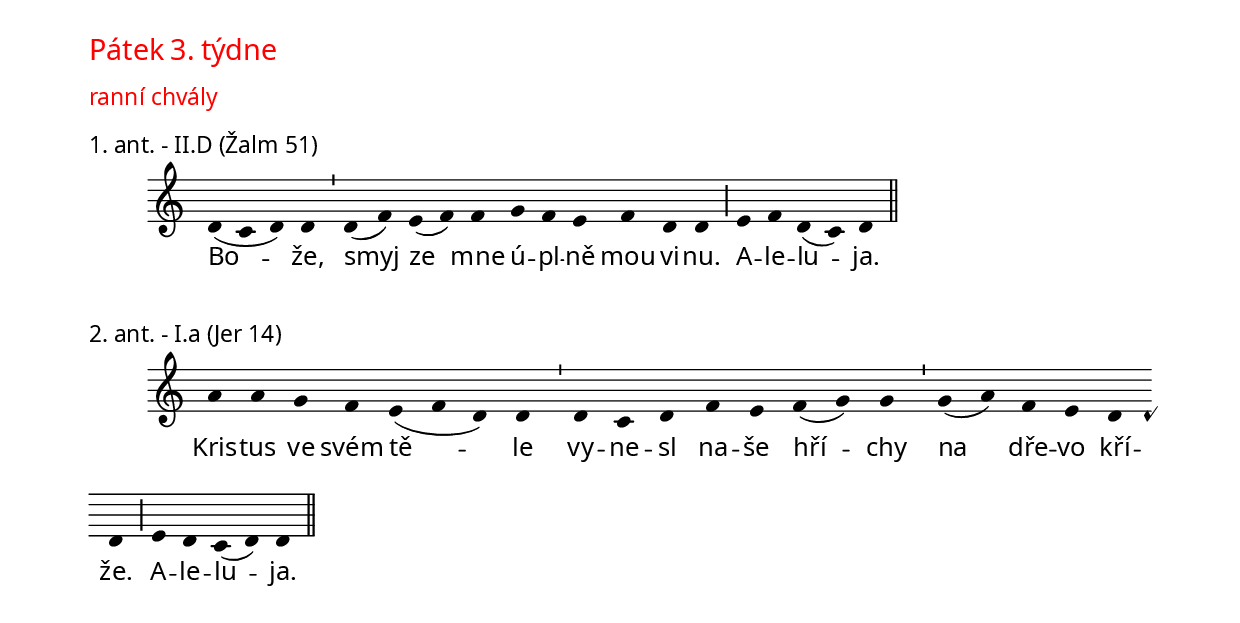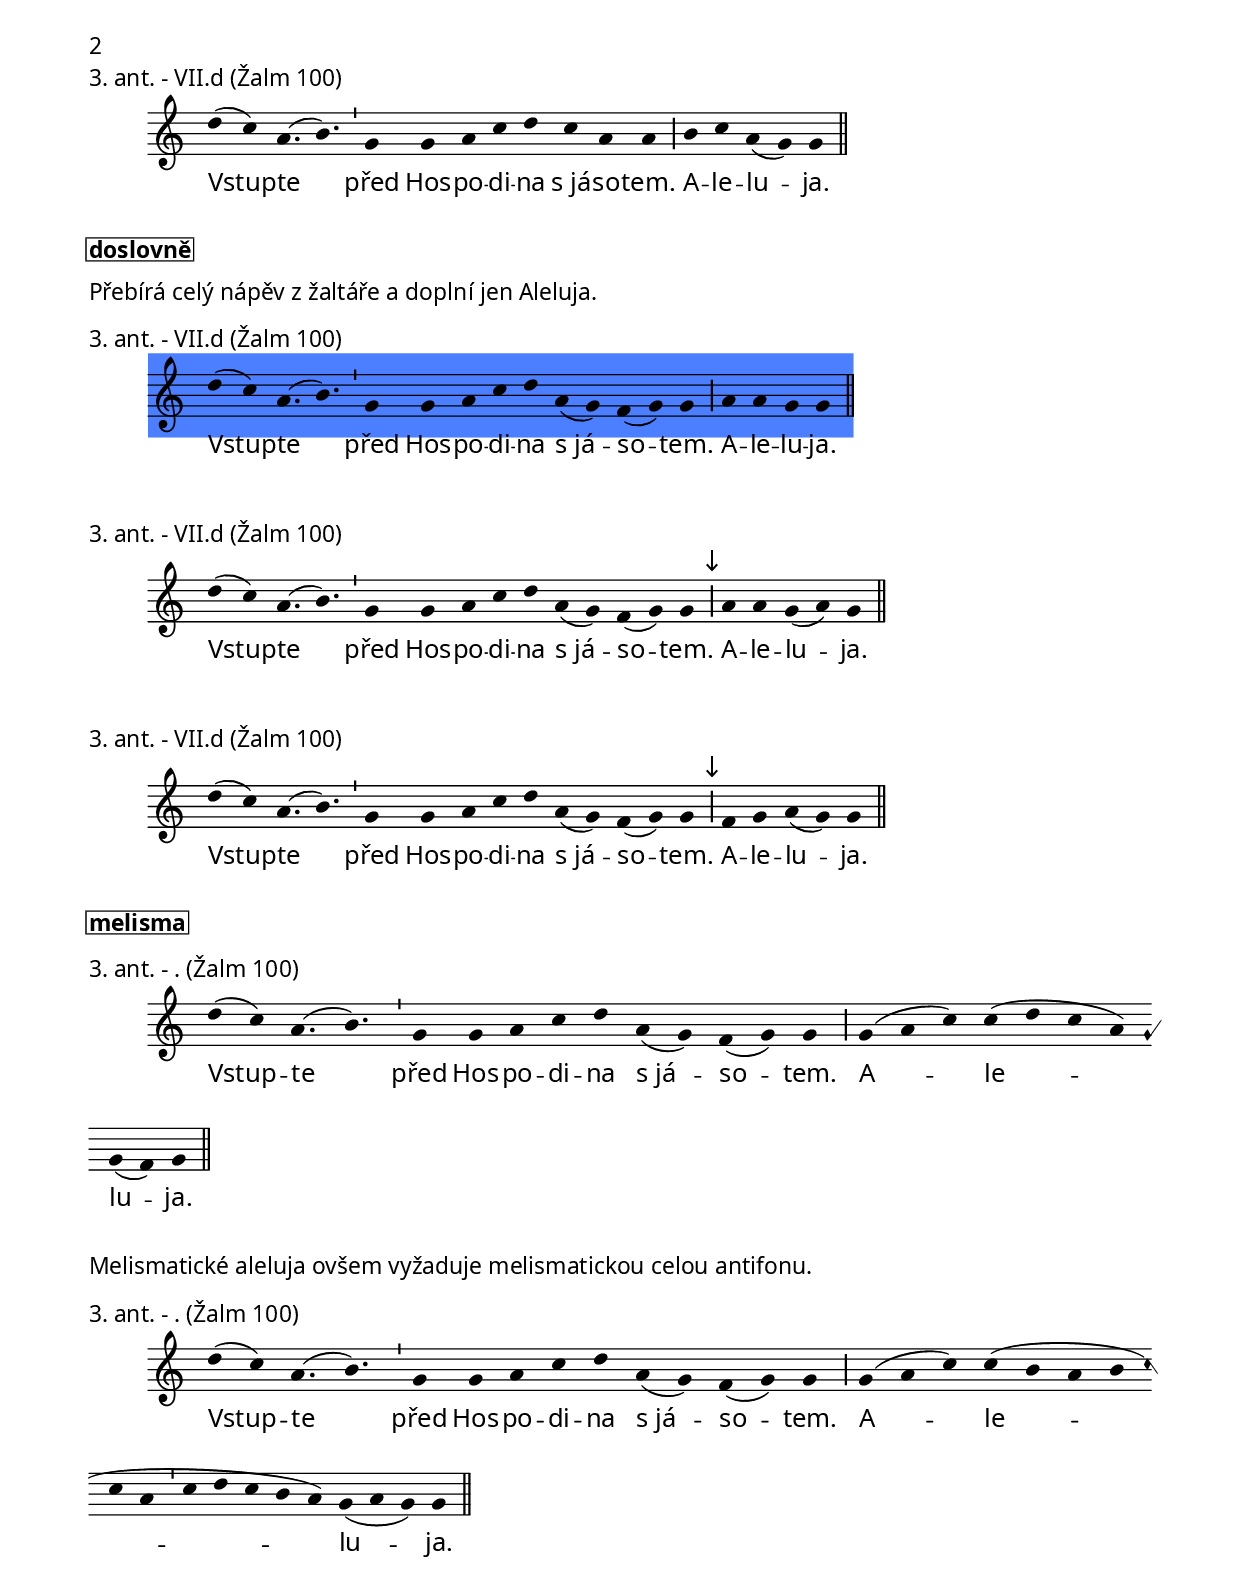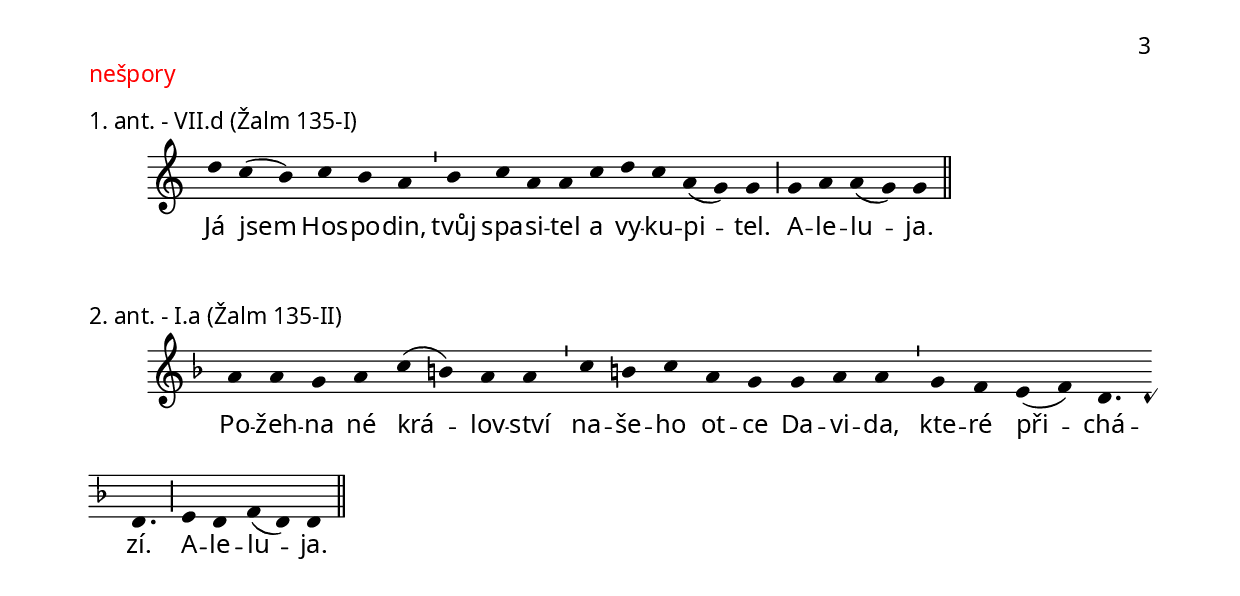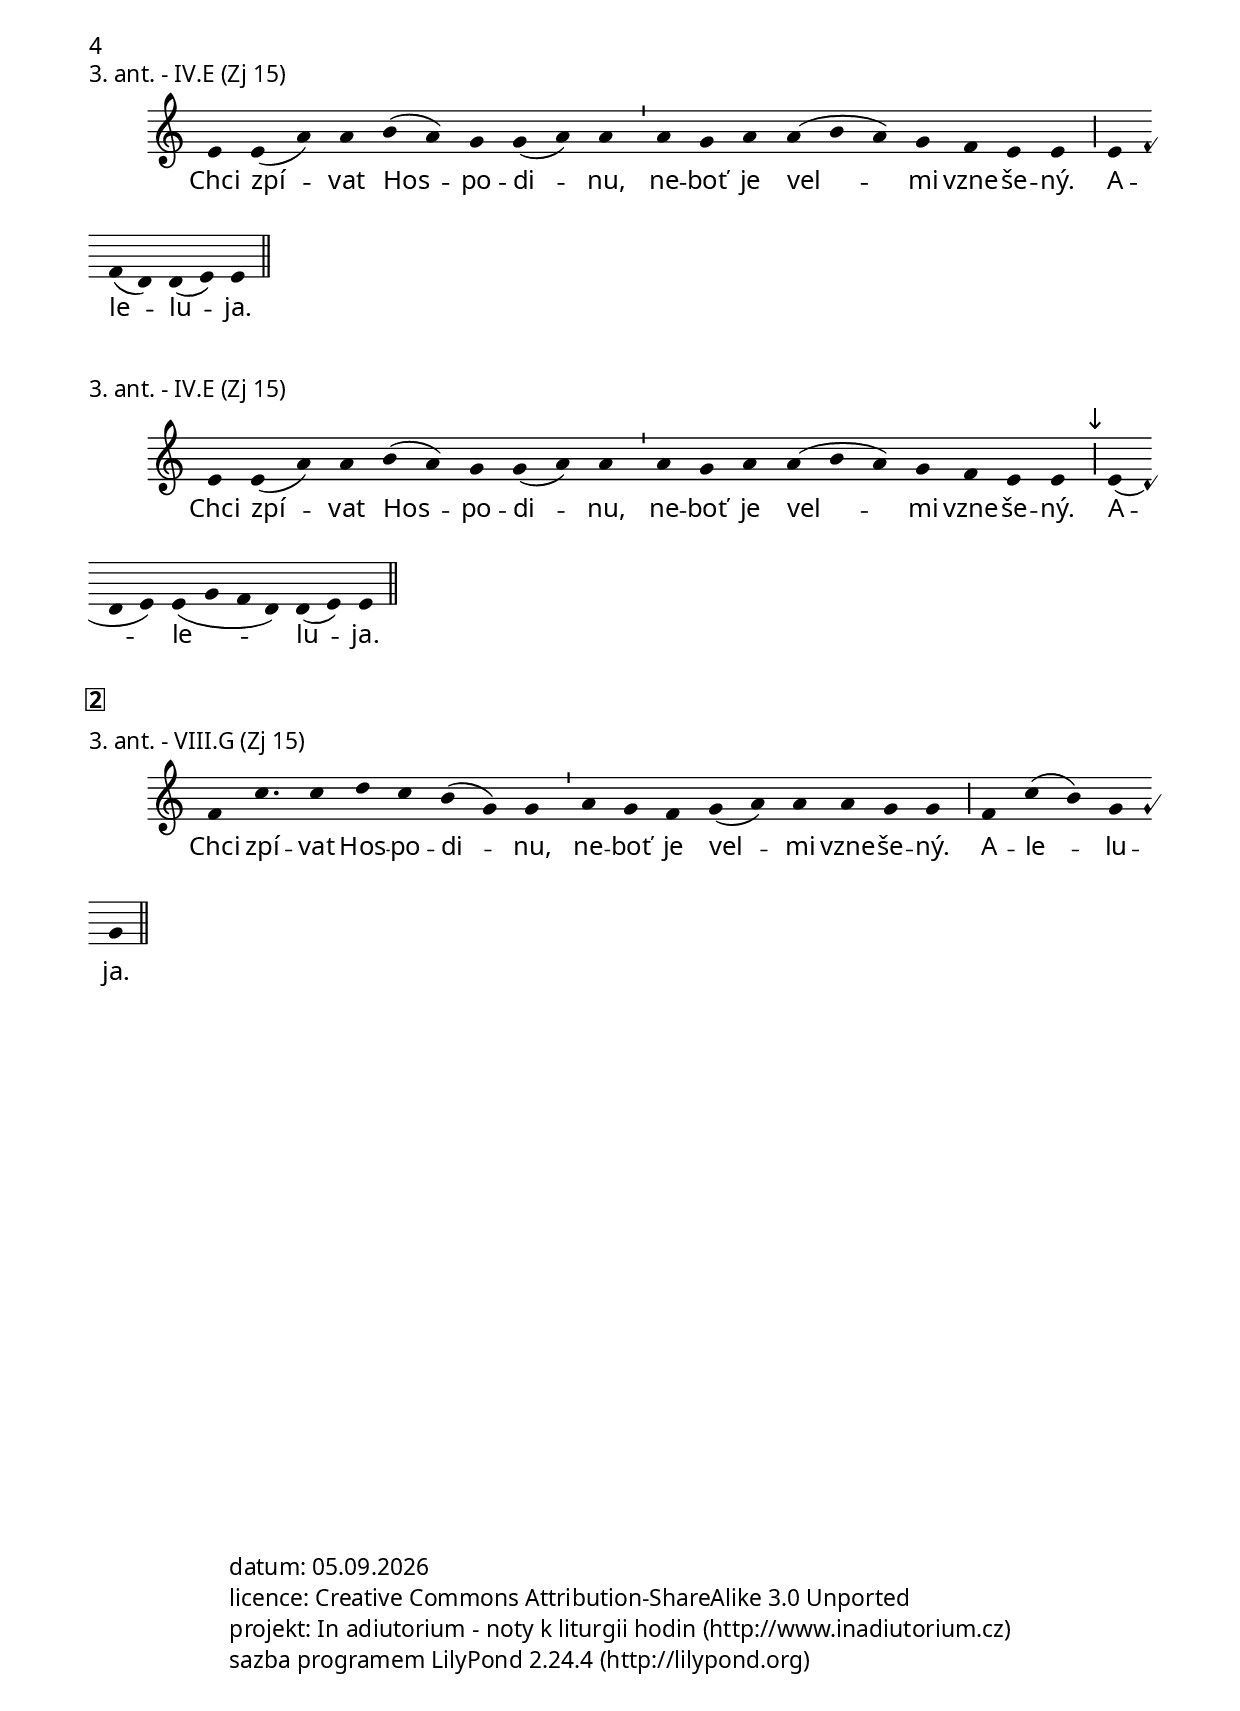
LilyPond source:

\include "../spolecne.ly"

\markup {\nadpisDen {Pátek 3. týdne}}

\markup {\nadpisHodinka {"ranní chvály"}}

\score {
  \relative c' {
    \choralniRezim
    d4( c d) d \barMin
    d( f) e( f) f g f e f d d \barMaior
    e f d( c) d \barFinalis
  }
  \addlyrics {
    Bo -- že,
    smyj ze mne ú -- pl -- ně mou vi -- nu.
    A -- le -- lu -- ja.
  }
  \header {
    quid = "1. ant."
    modus = "II"
    differentia = "D" 
    psalmus = "Žalm 51"
    id = ""
    piece = \markup {\sestavTitulek}
  }
}

\score {
  \relative c'' {
    \choralniRezim
    a4 a g4 f e( f d) d \barMin
    d c d f e f( g) g \barMin g( a) f e d d \barMaior
    e d c( d) d \barFinalis
  }
  \addlyrics {
    Kris -- tus ve svém tě -- le
    vy -- ne -- sl na -- še hří -- chy na dře -- vo kří -- že.
    A -- le -- lu -- ja.
  }
  \header {
    quid = "2. ant."
    modus = "I"
    differentia = "a" 
    psalmus = "Jer 14"
    id = ""
    fons = "Svatý týden - Květná neděle - 2. nešp. - 3.ant. (první část, upravena)"
    piece = \markup {\sestavTitulek}
  }
}

\pageBreak

\score {
  \relative c'' {
    \choralniRezim
    d4( c) a4.( b) \barMin g4 g a c d c a a \barMaior
    b c a( g) g \barFinalis
  }
  \addlyrics {
    Vstup -- te před Hos -- po -- di -- na s_já -- so -- tem.
    A -- le -- lu -- ja.
  }
  \header {
    quid = "3. ant."
    modus = "VII"
    differentia = "d" 
    psalmus = "Žalm 100"
    id = ""
    fons = "žaltář, pátek 1.t., rch, 3.ant.; upraveno"
    piece = \markup {\sestavTitulek}
  }
}

\markup\nadpisSkupiny{doslovně}
\markup{Přebírá celý nápěv z žaltáře a doplní jen Aleluja.}

\score {
  \relative c'' {
    \zvyraznovacModry
    \choralniRezim
    d4( c) a4.( b) \barMin g4 g a c d a( g) f( g) g \barMaior
    a a g g \barFinalis
  }
  \addlyrics {
    Vstup -- te před Hos -- po -- di -- na s_já -- so -- tem.
    A -- le -- lu -- ja.
  }
  \header {
    quid = "3. ant."
    modus = "VII"
    differentia = "d" 
    psalmus = "Žalm 100"
    id = ""
    piece = \markup {\sestavTitulek}
  }
}

\score {
  \relative c'' {
    \choralniRezim
    d4( c) a4.( b) \barMin g4 g a c d a( g) f( g) g \barMaior
    \mark\sipka a a g( a) g \barFinalis
  }
  \addlyrics {
    Vstup -- te před Hos -- po -- di -- na s_já -- so -- tem.
    A -- le -- lu -- ja.
  }
  \header {
    quid = "3. ant."
    modus = "VII"
    differentia = "d" 
    psalmus = "Žalm 100"
    id = ""
    piece = \markup {\sestavTitulek}
  }
}

\score {
  \relative c'' {
    \choralniRezim
    d4( c) a4.( b) \barMin g4 g a c d a( g) f( g) g \barMaior
    \mark\sipka f g a( g) g \barFinalis
  }
  \addlyrics {
    Vstup -- te před Hos -- po -- di -- na s_já -- so -- tem.
    A -- le -- lu -- ja.
  }
  \header {
    quid = "3. ant."
    modus = "VII"
    differentia = "d" 
    psalmus = "Žalm 100"
    id = ""
    piece = \markup {\sestavTitulek}
  }
}

\markup\nadpisSkupiny{melisma}

\score {
  \relative c'' {
    \choralniRezim
    d4( c) a4.( b) \barMin g4 g a c d a( g) f( g) g \barMaior
    g( a c) c( d c a) g( f) g \barFinalis
  }
  \addlyrics {
    Vstup -- te před Hos -- po -- di -- na s_já -- so -- tem.
    A -- le -- lu -- ja.
  }
  \header {
    quid = "3. ant."
    modus = ""
    differentia = "" 
    psalmus = "Žalm 100"
    id = ""
    piece = \markup {\sestavTitulek}
  }
}

\markup{Melismatické aleluja ovšem vyžaduje melismatickou celou antifonu.}

\score {
  \relative c'' {
    \choralniRezim
    d4( c) a4.( b) \barMin g4 g a c d a( g) f( g) g \barMaior
    g( a c) c( b a b c a \barMin c d c b a) g( a g) g \barFinalis
  }
  \addlyrics {
    Vstup -- te před Hos -- po -- di -- na s_já -- so -- tem.
    A -- le -- lu -- ja.
  }
  \header {
    quid = "3. ant."
    modus = ""
    differentia = "" 
    psalmus = "Žalm 100"
    id = ""
    piece = \markup {\sestavTitulek}
  }
}

\pageBreak

\markup {\nadpisHodinka {"nešpory"}}

\score {
  \relative c'' {
    \choralniRezim
    d4 c( b) c b a \barMin
    b c a a c d c a( g) g \barMaior
    g a a( g) g \barFinalis
  }
  \addlyrics {
    Já jsem Hos -- po -- din,
    tvůj spa -- si -- tel a vy -- ku -- pi -- tel.
    A -- le -- lu -- ja.
  }
  \header {
    quid = "1. ant."
    modus = "VII"
    differentia = "d" 
    psalmus = "Žalm 135-I"
    id = ""
    piece = \markup {\sestavTitulek}
  }
}

\score {
  \relative c' {
    \choralniRezim
    \key f \major
    a'4 a g a c( b) a a \barMin c b c a g g a a \barMin
    g f e( f) d4. d \barMaior
    e4 d f( d) d \barFinalis
  }
  \addlyrics {
    Po -- žeh -- na né krá -- lov -- ství
    na -- še -- ho ot -- ce Da -- vi -- da,
    kte -- ré při -- chá -- zí.
    A -- le -- lu -- ja.
  }
  \header {
    quid = "2. ant."
    modus = "I"
    differentia = "a" 
    psalmus = "Žalm 135-II"
    id = ""
    fons = "Květná neděle, ad Benedictus, poslední část."
    piece = \markup {\sestavTitulek}
  }
}

\pageBreak

\score {
  \relative c' {
    \choralniRezim
    e4 e( a) a b( a) g g( a) a \barMin
    a g a a( b a) g f e e \barMaior
    e f( d) d( e) e \barFinalis
  }
  \addlyrics {
    Chci zpí -- vat Hos -- po -- di -- nu,
    ne -- boť je vel -- mi vzne -- še -- ný.
    A -- le -- lu -- ja.
  }
  \header {
    quid = "3. ant."
    modus = "IV"
    differentia = "E" 
    psalmus = "Zj 15"
    id = ""
    piece = \markup {\sestavTitulek}
  }
}

\score {
  \relative c' {
    \choralniRezim
    e4 e( a) a b( a) g g( a) a \barMin
    a g a a( b a) g f e e \barMaior
    \mark\sipka e( d e) e( g f d) d( e) e \barFinalis
  }
  \addlyrics {
    Chci zpí -- vat Hos -- po -- di -- nu,
    ne -- boť je vel -- mi vzne -- še -- ný.
    A -- le -- lu -- ja.
  }
  \header {
    quid = "3. ant."
    modus = "IV"
    differentia = "E" 
    psalmus = "Zj 15"
    id = ""
    piece = \markup {\sestavTitulek}
  }
}

\markup\nadpisSkupiny{2}

\score {
  \relative c' {
    \choralniRezim
    f4 c'4. c4 d c b( g) g \barMin
    a g f g( a) a a g g \barMaior
    f c'( b) g g \barFinalis
  }
  \addlyrics {
    Chci zpí -- vat Hos -- po -- di -- nu,
    ne -- boť je vel -- mi vzne -- še -- ný.
    A -- le -- lu -- ja.
  }
  \header {
    quid = "3. ant."
    modus = "VIII"
    differentia = "G" 
    psalmus = "Zj 15"
    id = ""
    piece = \markup {\sestavTitulek}
  }
}
